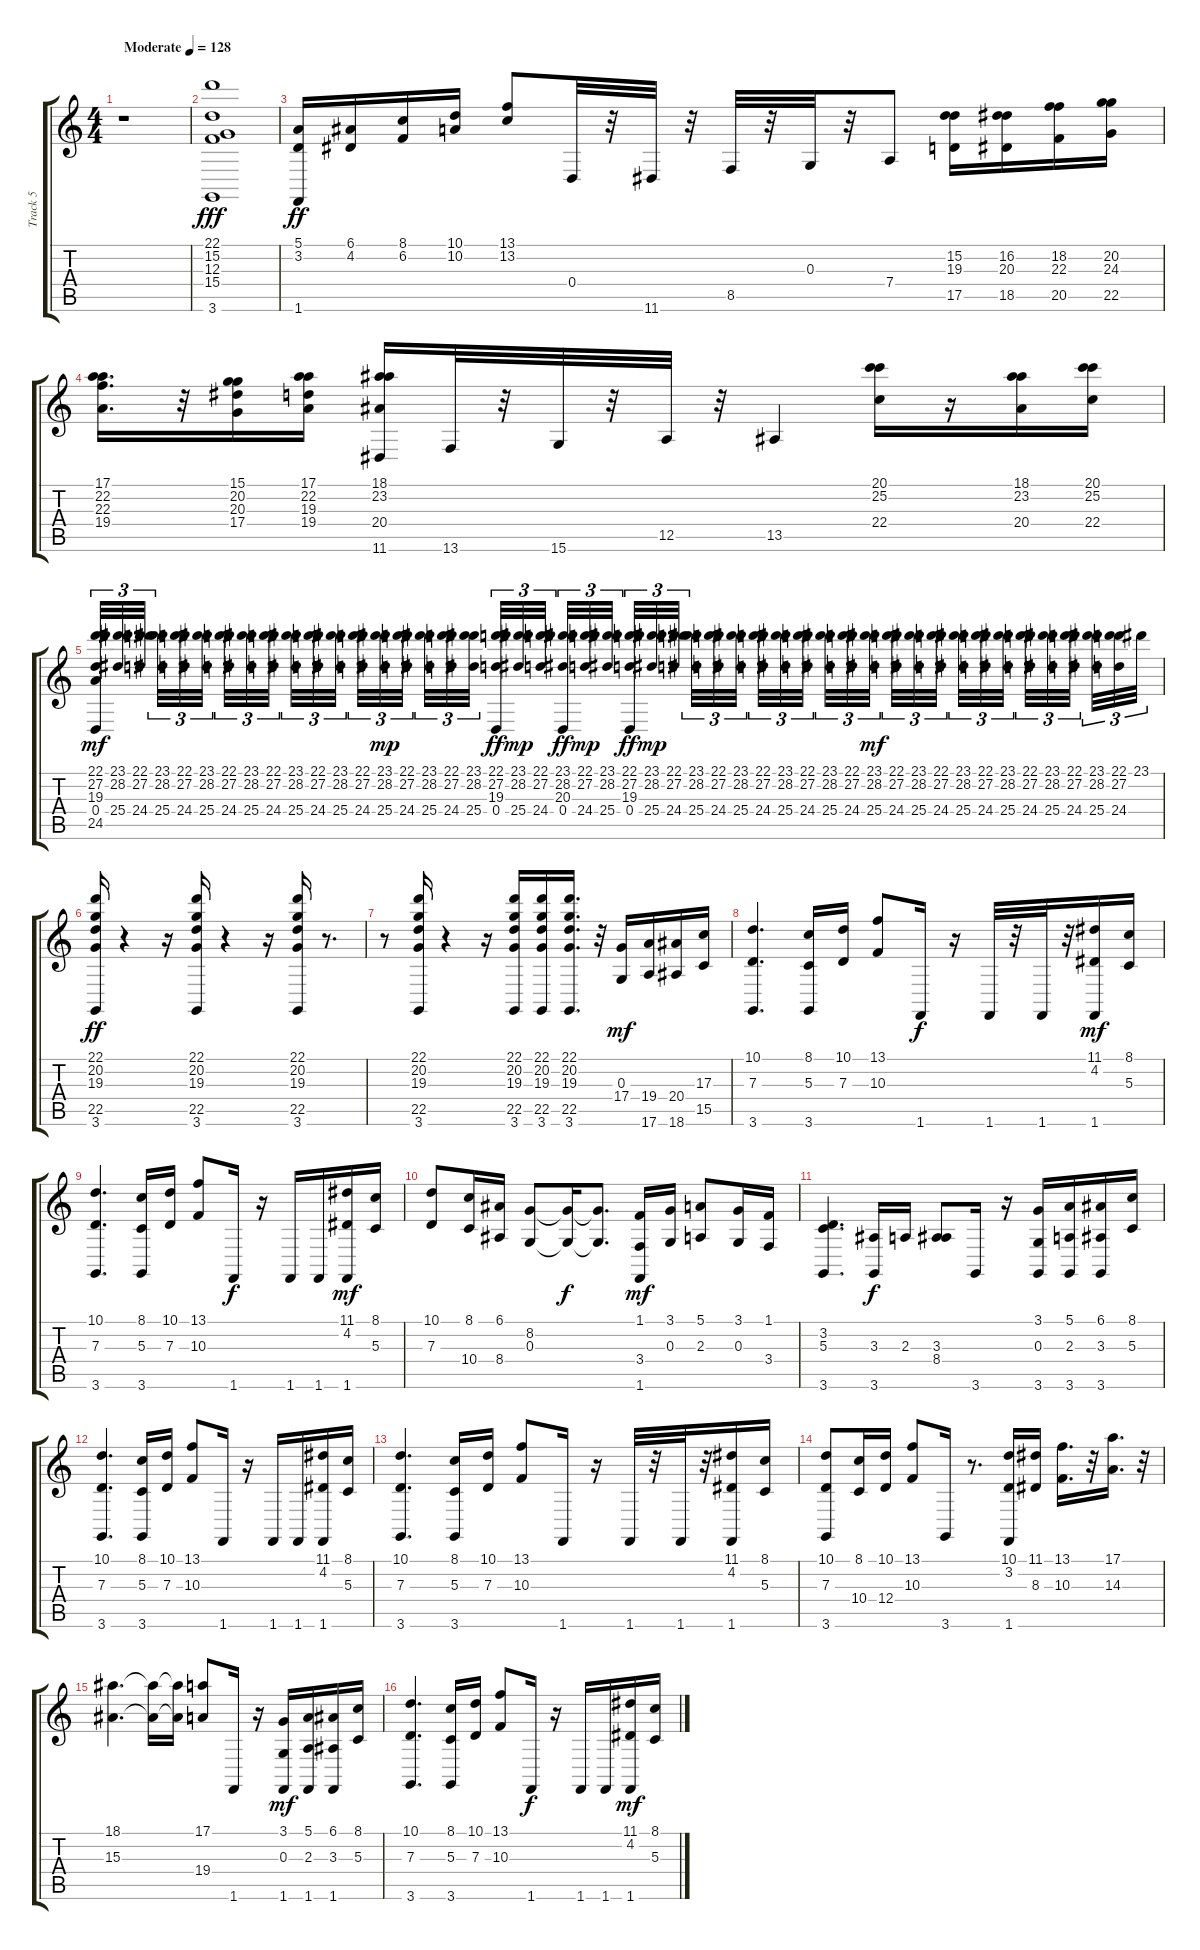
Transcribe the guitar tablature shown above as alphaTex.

\track ("Track 5" "Track 5") {instrument clarinet}
\staff {score tabs}
\tuning (E4 B3 G3 D3 A2 E2) {hide}
\ts (4 4)
\tempo (128 "Moderate")
\clef g2
\ks c
r.1{dy fff instrument clarinet} |
(22.1 15.2 12.3 15.4 3.6).1{volume 16 balance 8 instrument clarinet} |
(5.1 3.2 1.6).16{dy ff} (6.1 4.2).16 (8.1 6.2).16 (10.1 10.2).16 (13.1 13.2).8 0.4.32 r.32 11.6.32 r.32 8.5.32 r.32 0.3.32 r.32 7.4.8 (15.2 19.3 17.5).16 (16.2 20.3 18.5).16 (18.2 22.3 20.5).16 (20.2 24.3 22.5).16 |
(17.1 22.2 22.3 19.4).16{d} r.32 (15.1 20.2 20.3 17.4).16 (17.1 22.2 19.3 19.4).16 (18.1 23.2 20.4 11.6).16 13.6.32 r.32 15.6.32 r.32 12.5.32 r.32 13.5.4 (20.1 25.2 22.4).16 r.16 (18.1 23.2 20.4).16 (20.1 25.2 22.4).16 |
(22.1 27.2 19.3 0.4 24.5).32{tu (3 2) dy mf} (23.1 28.2 25.4).32{tu (3 2)} (22.1 27.2 24.4).32{tu (3 2) beam splitsecondary} (23.1 28.2 25.4).32{tu (3 2)} (22.1 27.2 24.4).32{tu (3 2)} (23.1 28.2 25.4).32{tu (3 2) beam splitsecondary} (22.1 27.2 24.4).32{tu (3 2)} (23.1 28.2 25.4).32{tu (3 2)} (22.1 27.2 24.4).32{tu (3 2) beam splitsecondary} (23.1 28.2 25.4).32{tu (3 2)} (22.1 27.2 24.4).32{tu (3 2)} (23.1 28.2 25.4).32{tu (3 2)} (22.1 27.2 24.4).32{tu (3 2)} (23.1 28.2 25.4).32{tu (3 2) dy mp} (22.1 27.2 24.4).32{tu (3 2) beam splitsecondary} (23.1 28.2 25.4).32{tu (3 2)} (22.1 27.2 24.4).32{tu (3 2)} (23.1 28.2 25.4).32{tu (3 2) beam splitsecondary} (22.1 27.2 19.3 0.4).32{tu (3 2) dy ff} (23.1 28.2 25.4).32{tu (3 2) dy mp} (22.1 27.2 24.4).32{tu (3 2) beam splitsecondary} (23.1 28.2 20.3 0.4).32{tu (3 2) dy ff} (22.1 27.2 24.4).32{tu (3 2) dy mp} (23.1 28.2 25.4).32{tu (3 2)} (22.1 27.2 19.3 0.4).32{tu (3 2) dy ff} (23.1 28.2 25.4).32{tu (3 2) dy mp} (22.1 27.2 24.4).32{tu (3 2) beam splitsecondary} (23.1 28.2 25.4).32{tu (3 2)} (22.1 27.2 24.4).32{tu (3 2)} (23.1 28.2 25.4).32{tu (3 2) beam splitsecondary} (22.1 27.2 24.4).32{tu (3 2)} (23.1 28.2 25.4).32{tu (3 2)} (22.1 27.2 24.4).32{tu (3 2) beam splitsecondary} (23.1 28.2 25.4).32{tu (3 2)} (22.1 27.2 24.4).32{tu (3 2)} (23.1 28.2 25.4).32{tu (3 2) dy mf} (22.1 27.2 24.4).32{tu (3 2)} (23.1 28.2 25.4).32{tu (3 2)} (22.1 27.2 24.4).32{tu (3 2) beam splitsecondary} (23.1 28.2 25.4).32{tu (3 2)} (22.1 27.2 24.4).32{tu (3 2)} (23.1 28.2 25.4).32{tu (3 2) beam splitsecondary} (22.1 27.2 24.4).32{tu (3 2)} (23.1 28.2 25.4).32{tu (3 2)} (22.1 27.2 24.4).32{tu (3 2) beam splitsecondary} (23.1 28.2 25.4).32{tu (3 2)} (22.1 27.2 24.4).32{tu (3 2)} 23.1.32{tu (3 2)} |
(22.1 20.2 19.3 22.5 3.6).16{dy ff} r.4 r.16 (22.1 20.2 19.3 22.5 3.6).16 r.4 r.16 (22.1 20.2 19.3 22.5 3.6).16 r.8{d} |
r.8 (22.1 20.2 19.3 22.5 3.6).16 r.4 r.16 (22.1 20.2 19.3 22.5 3.6).16 (22.1 20.2 19.3 22.5 3.6).16 (22.1 20.2 19.3 22.5 3.6).16{d} r.32 (0.3 17.4).16{dy mf} (19.4 17.6).16 (20.4 18.6).16 (17.3 15.5).16 |
(10.1 7.3 3.6).4{d} (8.1 5.3 3.6).16 (10.1 7.3).16 (13.1 10.3).8 1.6.16{dy f} r.16 1.6.32 r.32 1.6.32 r.32 (11.1 4.2 1.6).16{dy mf} (8.1 5.3).16 |
(10.1 7.3 3.6).4{d} (8.1 5.3 3.6).16 (10.1 7.3).16 (13.1 10.3).8 1.6.16{dy f} r.16 1.6.16 1.6.16 (11.1 4.2 1.6).16{dy mf} (8.1 5.3).16 |
(10.1 7.3).8 (8.1 10.4).16 (6.1 8.4).16 (8.2 0.3).8 (8.2{t} 0.3{t}).16{dy f} (8.2{t} 0.3{t}).8{d} (1.1 3.4 1.6).16{dy mf} (3.1 0.3).16 (5.1 2.3).8 (3.1 0.3).16 (1.1 3.4).16 |
(3.2 5.3 3.6).4{d} (3.3 3.6).16{dy f} 2.3.16 (3.3 8.4).8 3.6.16 r.16 (3.1 0.3 3.6).16 (5.1 2.3 3.6).16 (6.1 3.3 3.6).16 (8.1 5.3).16 |
(10.1 7.3 3.6).4{d} (8.1 5.3 3.6).16 (10.1 7.3).16 (13.1 10.3).8 1.6.16 r.16 1.6.16 1.6.16 (11.1 4.2 1.6).16 (8.1 5.3).16 |
(10.1 7.3 3.6).4{d} (8.1 5.3 3.6).16 (10.1 7.3).16 (13.1 10.3).8 1.6.16 r.16 1.6.32 r.32 1.6.32 r.32 (11.1 4.2 1.6).16 (8.1 5.3).16 |
(10.1 7.3 3.6).8 (8.1 10.4).16 (10.1 12.4).16 (13.1 10.3).8 3.6.16 r.8{d} (10.1 3.2 1.6).16 (11.1 8.3).16 (13.1 10.3).16{d} r.32 (17.1 14.3).16{d} r.32 |
(18.1 15.3).4{d} (18.1{t} 15.3{t}).16 (18.1{t} 15.3{t}).16 (17.1 19.4).8 1.6.16 r.16 (3.1 0.3 1.6).16{dy mf} (5.1 2.3 1.6).16 (6.1 3.3 1.6).16 (8.1 5.3).16 |
(10.1 7.3 3.6).4{d} (8.1 5.3 3.6).16 (10.1 7.3).16 (13.1 10.3).8 1.6.16{dy f} r.16 1.6.16 1.6.16 (11.1 4.2 1.6).16{dy mf} (8.1 5.3).16
